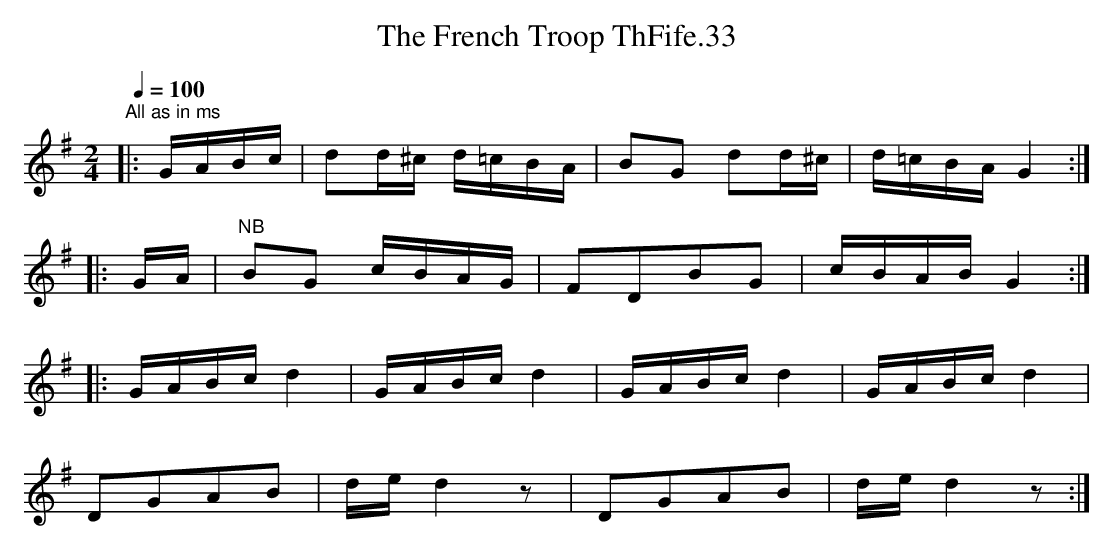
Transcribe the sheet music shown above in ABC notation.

X:1
T:French Troop ThFife.33, The
M:2/4
L:1/8
Q:1/4=100
K:G
"^All as in ms"
|: G/A/B/c/ | dd/^c/ d/=c/B/A/ | BG dd/^c/ | d/=c/B/A/ G2 :|
|: G/A/ |"^NB"BG c/B/A/G/ | FDBG | c/B/A/B/ G2 :|
|: G/A/B/c/ d2 | G/A/B/c/ d2 | G/A/B/c/ d2 |G/A/B/c/ d2 |
DGAB | d/e/ d2 z | DGAB | d/e/ d2 z :|
